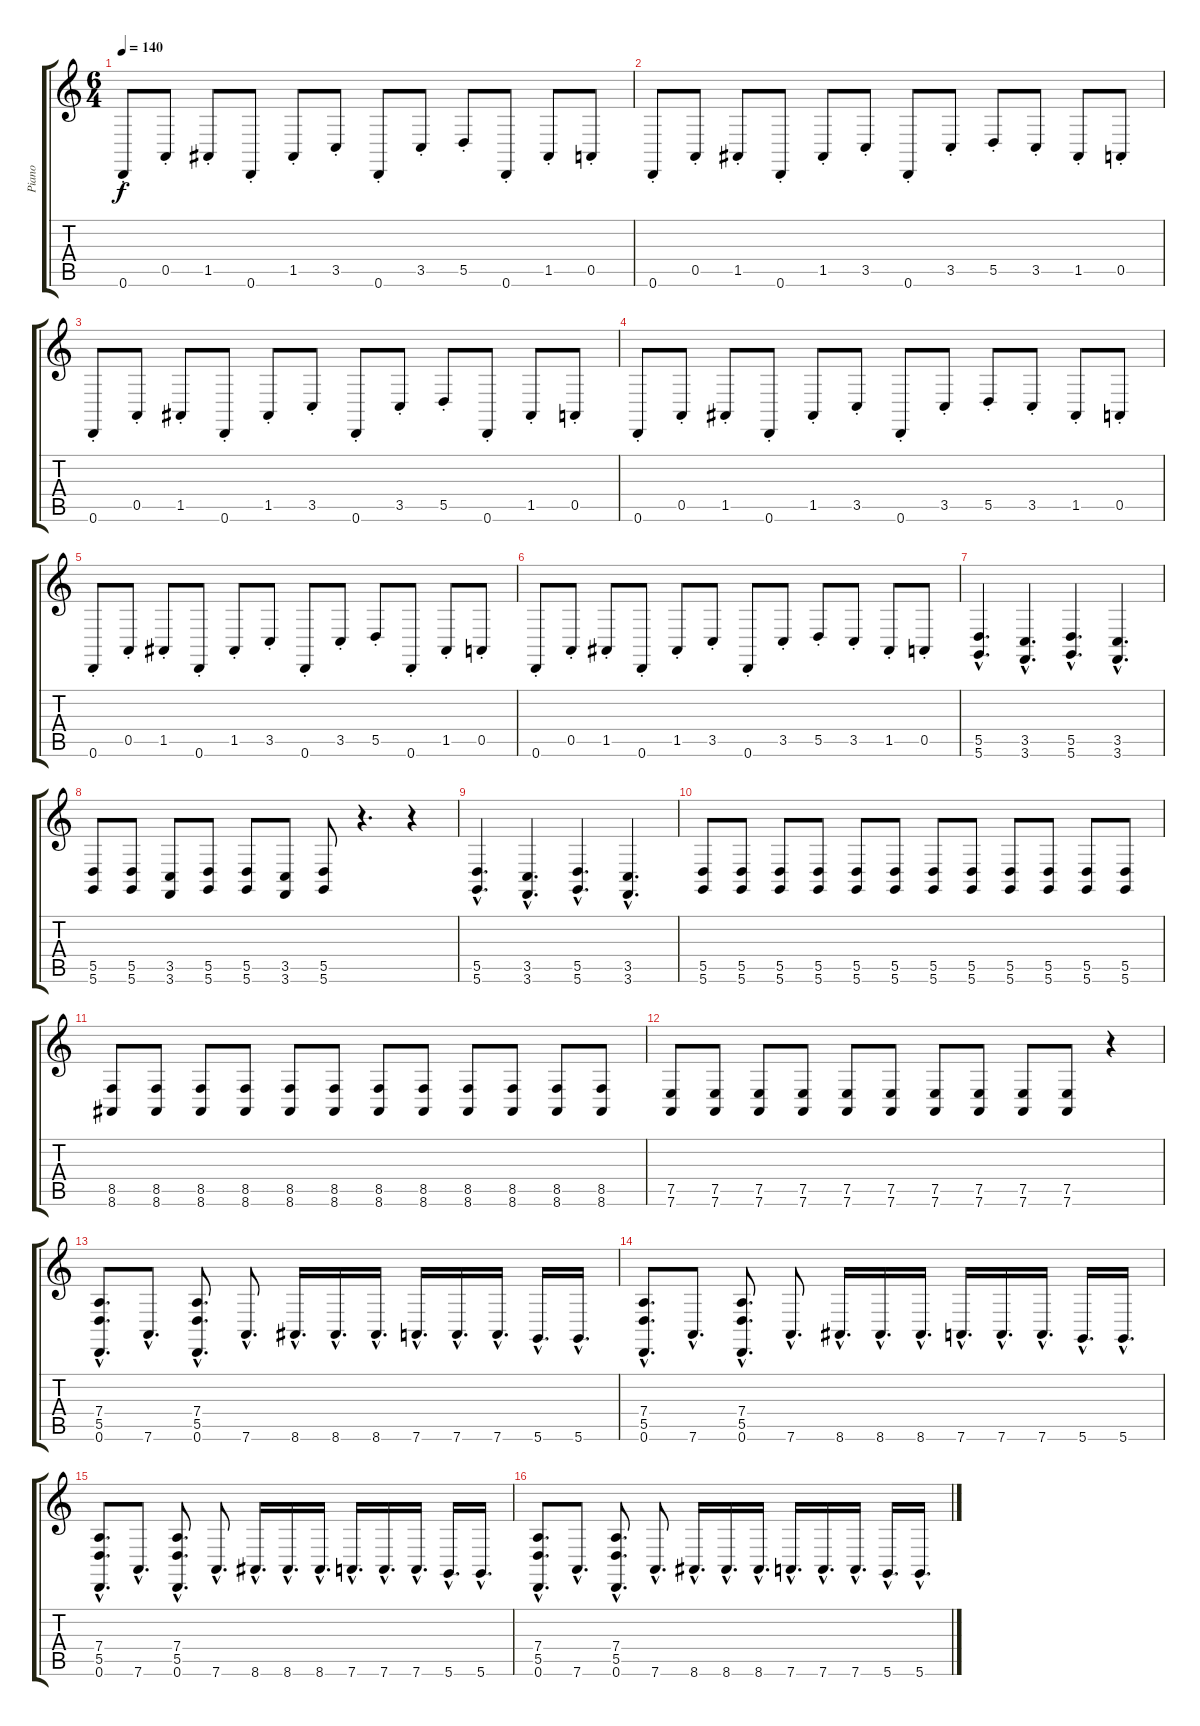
\track ("Piano" "Piano") {instrument acousticgrandpiano}
\staff {score tabs}
\tuning (E4 B3 G3 D3 A2 D2) {hide}
\ts (6 4)
\tempo 140
\clef g2
\ks c
0.6{st}.8{dy f} 0.5{st}.8 1.5{st}.8 0.6{st}.8 1.5{st}.8 3.5{st}.8 0.6{st}.8 3.5{st}.8 5.5{st}.8 0.6{st}.8 1.5{st}.8 0.5{st}.8 |
0.6{st}.8 0.5{st}.8 1.5{st}.8 0.6{st}.8 1.5{st}.8 3.5{st}.8 0.6{st}.8 3.5{st}.8 5.5{st}.8 3.5{st}.8 1.5{st}.8 0.5{st}.8 |
0.6{st}.8 0.5{st}.8 1.5{st}.8 0.6{st}.8 1.5{st}.8 3.5{st}.8 0.6{st}.8 3.5{st}.8 5.5{st}.8 0.6{st}.8 1.5{st}.8 0.5{st}.8 |
0.6{st}.8 0.5{st}.8 1.5{st}.8 0.6{st}.8 1.5{st}.8 3.5{st}.8 0.6{st}.8 3.5{st}.8 5.5{st}.8 3.5{st}.8 1.5{st}.8 0.5{st}.8 |
0.6{st}.8 0.5{st}.8 1.5{st}.8 0.6{st}.8 1.5{st}.8 3.5{st}.8 0.6{st}.8 3.5{st}.8 5.5{st}.8 0.6{st}.8 1.5{st}.8 0.5{st}.8 |
0.6{st}.8 0.5{st}.8 1.5{st}.8 0.6{st}.8 1.5{st}.8 3.5{st}.8 0.6{st}.8 3.5{st}.8 5.5{st}.8 3.5{st}.8 1.5{st}.8 0.5{st}.8 |
(5.5{hac} 5.6{hac}).4{d} (3.5{hac} 3.6{hac}).4{d} (5.5{hac} 5.6{hac}).4{d} (3.5{hac} 3.6{hac}).4{d} |
(5.5 5.6).8 (5.5 5.6).8 (3.5 3.6).8 (5.5 5.6).8 (5.5 5.6).8 (3.5 3.6).8 (5.5 5.6).8 r.4{d} r.4 |
(5.5{hac} 5.6{hac}).4{d} (3.5{hac} 3.6{hac}).4{d} (5.5{hac} 5.6{hac}).4{d} (3.5{hac} 3.6{hac}).4{d} |
(5.5 5.6).8 (5.5 5.6).8 (5.5 5.6).8 (5.5 5.6).8 (5.5 5.6).8 (5.5 5.6).8 (5.5 5.6).8 (5.5 5.6).8 (5.5 5.6).8 (5.5 5.6).8 (5.5 5.6).8 (5.5 5.6).8 |
(8.5 8.6).8 (8.5 8.6).8 (8.5 8.6).8 (8.5 8.6).8 (8.5 8.6).8 (8.5 8.6).8 (8.5 8.6).8 (8.5 8.6).8 (8.5 8.6).8 (8.5 8.6).8 (8.5 8.6).8 (8.5 8.6).8 |
(7.5 7.6).8 (7.5 7.6).8 (7.5 7.6).8 (7.5 7.6).8 (7.5 7.6).8 (7.5 7.6).8 (7.5 7.6).8 (7.5 7.6).8 (7.5 7.6).8 (7.5 7.6).8 r.4 |
(7.4{hac} 5.5{hac} 0.6{hac}).8{d volume 13} 7.6{hac}.8{d} (7.4{hac} 5.5{hac} 0.6{hac}).8{d} 7.6{hac}.8{d} 8.6{hac}.16{d} 8.6{hac}.16{d} 8.6{hac}.16{d} 7.6{hac}.16{d} 7.6{hac}.16{d} 7.6{hac}.16{d} 5.6{hac}.16{d} 5.6{hac}.16{d} |
(7.4{hac} 5.5{hac} 0.6{hac}).8{d} 7.6{hac}.8{d} (7.4{hac} 5.5{hac} 0.6{hac}).8{d} 7.6{hac}.8{d} 8.6{hac}.16{d} 8.6{hac}.16{d} 8.6{hac}.16{d} 7.6{hac}.16{d} 7.6{hac}.16{d} 7.6{hac}.16{d} 5.6{hac}.16{d} 5.6{hac}.16{d} |
(7.4{hac} 5.5{hac} 0.6{hac}).8{d} 7.6{hac}.8{d} (7.4{hac} 5.5{hac} 0.6{hac}).8{d} 7.6{hac}.8{d} 8.6{hac}.16{d} 8.6{hac}.16{d} 8.6{hac}.16{d} 7.6{hac}.16{d} 7.6{hac}.16{d} 7.6{hac}.16{d} 5.6{hac}.16{d} 5.6{hac}.16{d} |
(7.4{hac} 5.5{hac} 0.6{hac}).8{d} 7.6{hac}.8{d} (7.4{hac} 5.5{hac} 0.6{hac}).8{d} 7.6{hac}.8{d} 8.6{hac}.16{d} 8.6{hac}.16{d} 8.6{hac}.16{d} 7.6{hac}.16{d} 7.6{hac}.16{d} 7.6{hac}.16{d} 5.6{hac}.16{d} 5.6{hac}.16{d}
